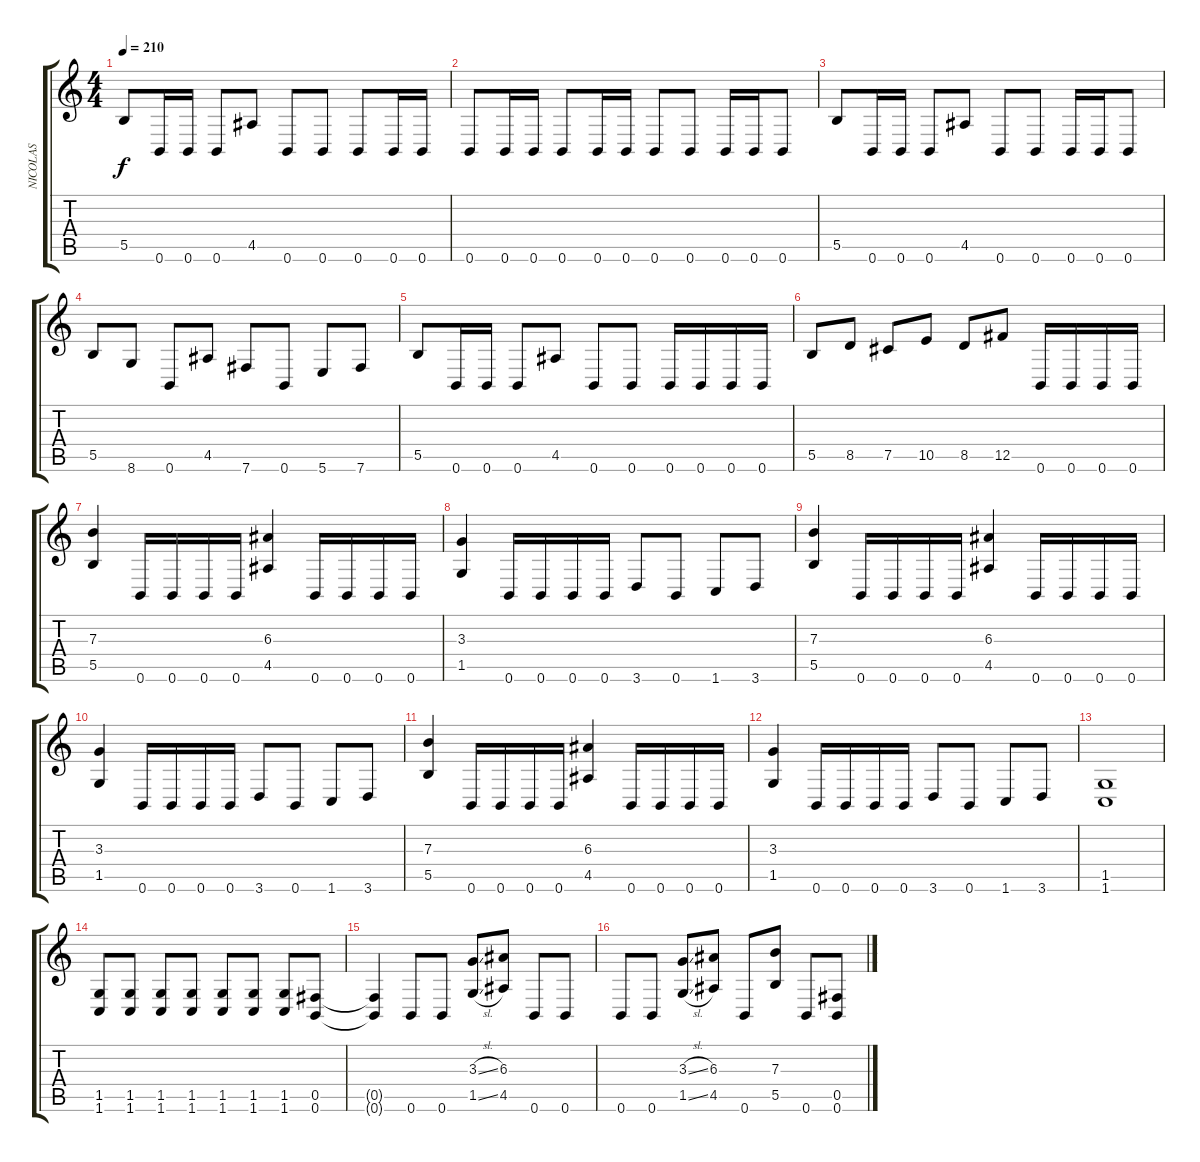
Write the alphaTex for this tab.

\track ("NICOLAS" "NICOLAS") {instrument overdrivenguitar}
\staff {score tabs}
\tuning (Db4 Ab3 E3 B2 Gb2 B1) {hide}
\ts (4 4)
\tempo 210
\clef g2
\ks c
5.5.8{dy f} 0.6.16 0.6.16 0.6.8 4.5.8 0.6.8 0.6.8 0.6.8 0.6.16 0.6.16 |
0.6.8 0.6.16 0.6.16 0.6.8 0.6.16 0.6.16 0.6.8 0.6.8 0.6.16 0.6.16 0.6.8 |
5.5.8 0.6.16 0.6.16 0.6.8 4.5.8 0.6.8 0.6.8 0.6.16 0.6.16 0.6.8 |
5.5.8 8.6.8 0.6.8 4.5.8 7.6.8 0.6.8 5.6.8 7.6.8 |
5.5.8 0.6.16 0.6.16 0.6.8 4.5.8 0.6.8 0.6.8 0.6.16 0.6.16 0.6.16 0.6.16 |
5.5.8 8.5.8 7.5.8 10.5.8 8.5.8 12.5.8 0.6.16 0.6.16 0.6.16 0.6.16 |
(7.3 5.5).4 0.6.16 0.6.16 0.6.16 0.6.16 (6.3 4.5).4 0.6.16 0.6.16 0.6.16 0.6.16 |
(3.3 1.5).4 0.6.16 0.6.16 0.6.16 0.6.16 3.6.8 0.6.8 1.6.8 3.6.8 |
(7.3 5.5).4 0.6.16 0.6.16 0.6.16 0.6.16 (6.3 4.5).4 0.6.16 0.6.16 0.6.16 0.6.16 |
(3.3 1.5).4 0.6.16 0.6.16 0.6.16 0.6.16 3.6.8 0.6.8 1.6.8 3.6.8 |
(7.3 5.5).4 0.6.16 0.6.16 0.6.16 0.6.16 (6.3 4.5).4 0.6.16 0.6.16 0.6.16 0.6.16 |
(3.3 1.5).4 0.6.16 0.6.16 0.6.16 0.6.16 3.6.8 0.6.8 1.6.8 3.6.8 |
(1.5 1.6).1 |
(1.5 1.6).8 (1.5 1.6).8 (1.5 1.6).8 (1.5 1.6).8 (1.5 1.6).8 (1.5 1.6).8 (1.5 1.6).8 (0.5 0.6).8 |
(0.5{t} 0.6{t}).4 0.6.8 0.6.8 (3.3{sl} 1.5{sl}).8 (6.3 4.5).8 0.6.8 0.6.8 |
0.6.8 0.6.8 (3.3{sl} 1.5{sl}).8 (6.3 4.5).8 0.6.8 (7.3 5.5).8 0.6.8 (0.5 0.6).8
